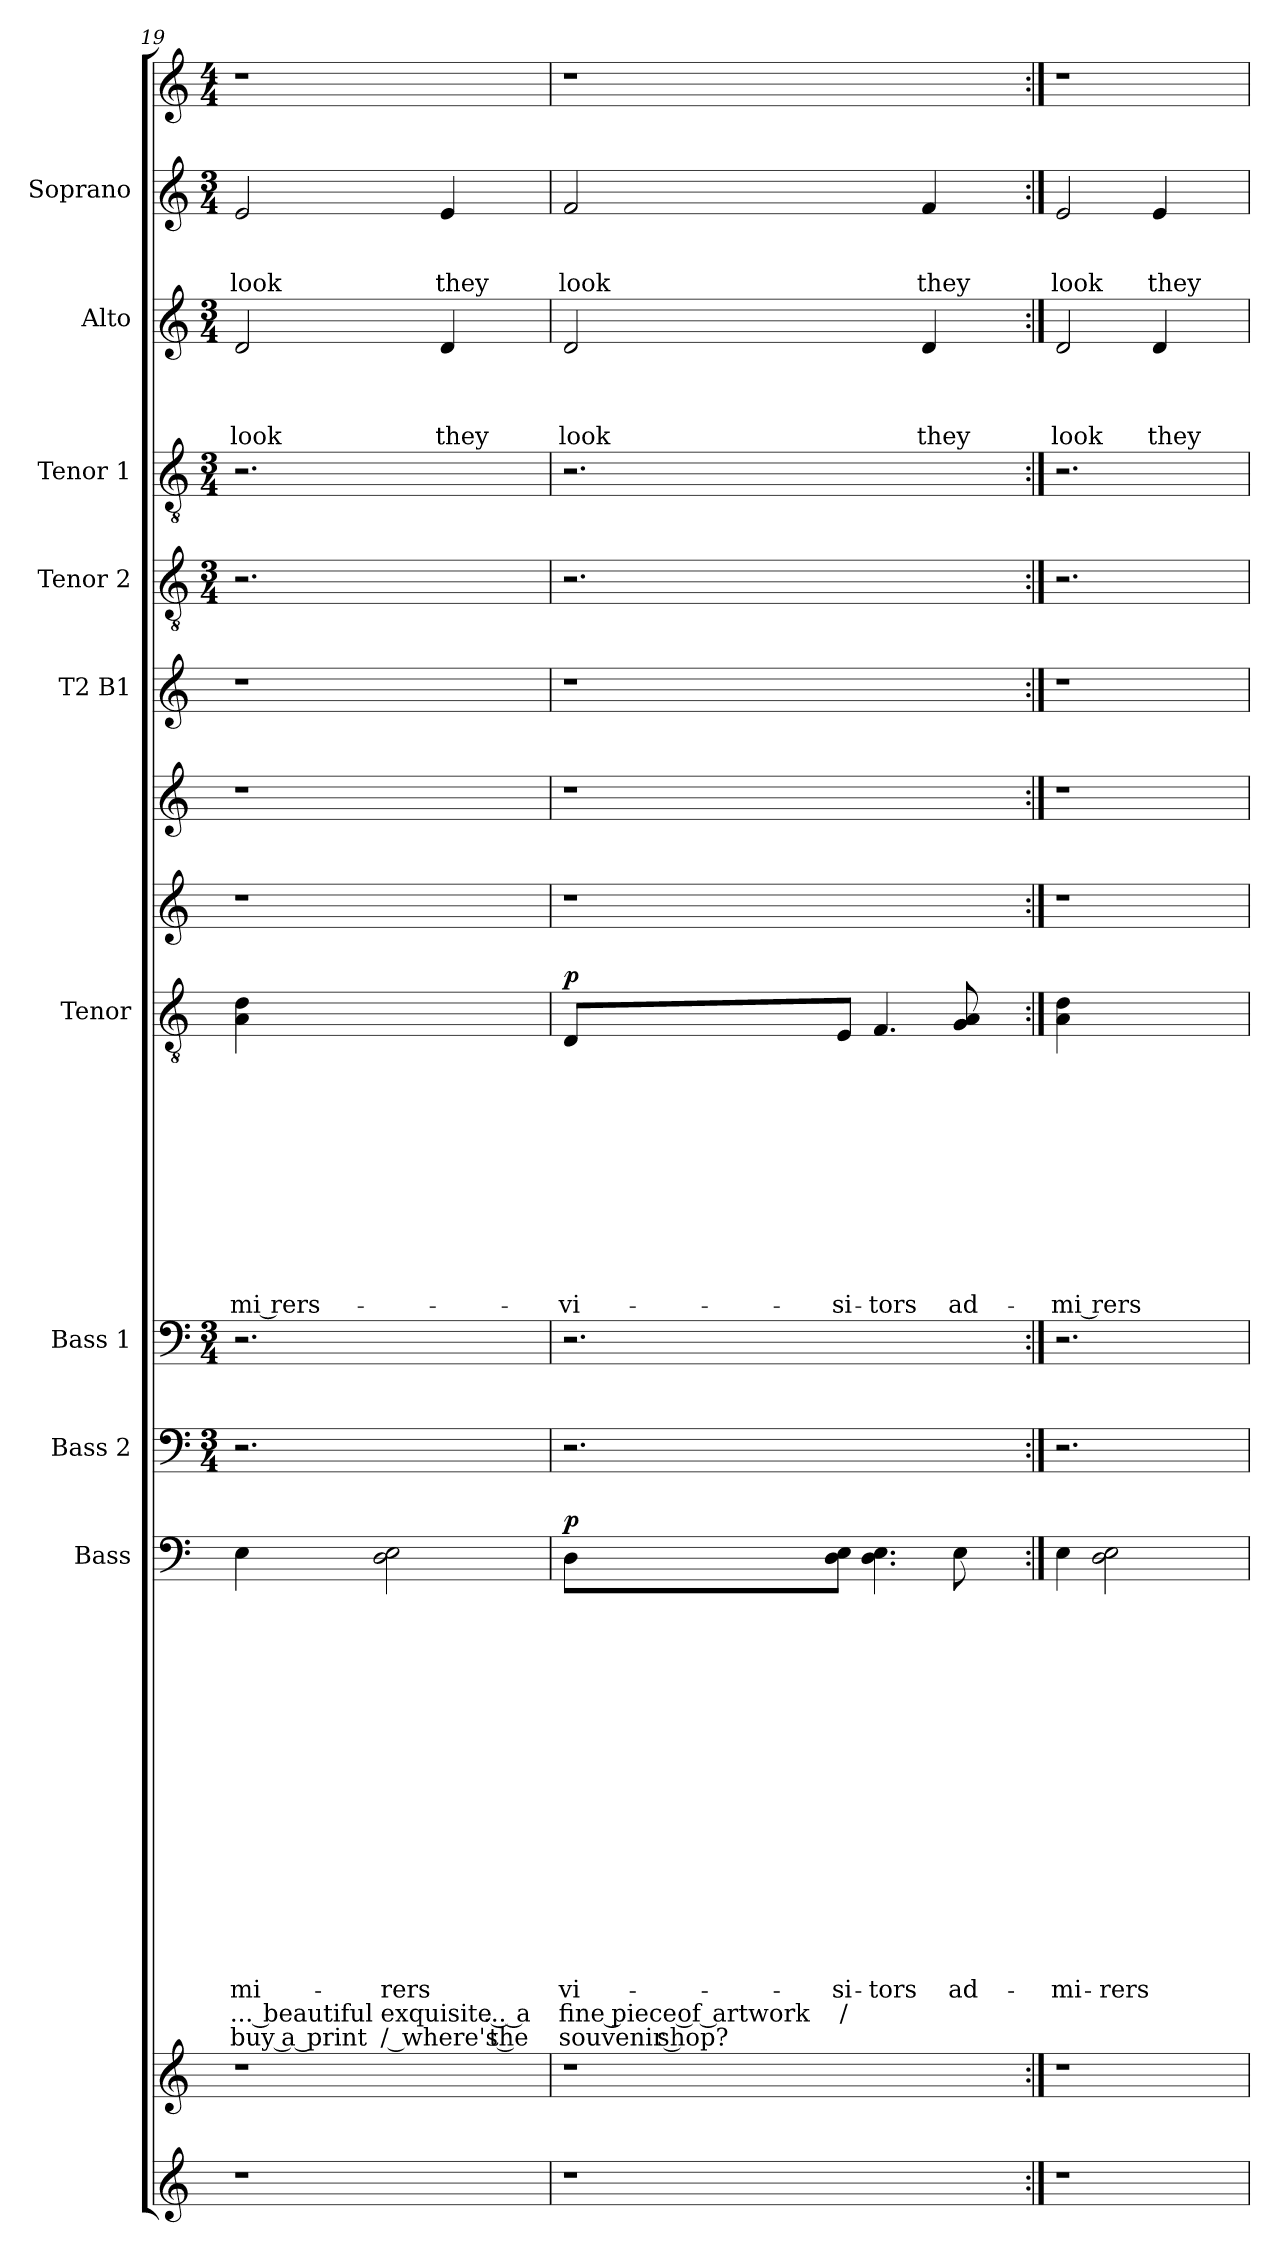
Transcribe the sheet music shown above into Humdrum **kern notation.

**kern	**kern	**kern	**text	**text	**text	**text	**text	**text	**text	**text	**text	**text	**text	**text	**text	**text	**text	**text	**text	**text	**text	**dynam	**kern	**kern	**kern	**text	**text	**text	**text	**text	**text	**text	**text	**text	**text	**text	**dynam	**kern	**kern	**kern	**kern	**kern	**kern	**text	**text	**text	**text	**kern	**text	**text	**text	**kern
*part14	*part13	*part12	*part12	*part12	*part12	*part12	*part12	*part12	*part12	*part12	*part12	*part12	*part12	*part12	*part12	*part12	*part12	*part12	*part12	*part12	*part12	*part12	*part11	*part10	*part9	*part9	*part9	*part9	*part9	*part9	*part9	*part9	*part9	*part9	*part9	*part9	*part9	*part8	*part7	*part6	*part5	*part4	*part3	*part3	*part3	*part3	*part3	*part2	*part2	*part2	*part2	*part1
*staff14	*staff13	*staff12	*staff12	*staff12	*staff12	*staff12	*staff12	*staff12	*staff12	*staff12	*staff12	*staff12	*staff12	*staff12	*staff12	*staff12	*staff12	*staff12	*staff12	*staff12	*staff12	*staff12	*staff11	*staff10	*staff9	*staff9	*staff9	*staff9	*staff9	*staff9	*staff9	*staff9	*staff9	*staff9	*staff9	*staff9	*staff9	*staff8	*staff7	*staff6	*staff5	*staff4	*staff3	*staff3	*staff3	*staff3	*staff3	*staff2	*staff2	*staff2	*staff2	*staff1
*	*	*I"Bass	*	*	*	*	*	*	*	*	*	*	*	*	*	*	*	*	*	*	*	*	*I"Bass 2	*I"Bass 1	*I"Tenor	*	*	*	*	*	*	*	*	*	*	*	*	*	*	*I"T2 B1	*I"Tenor 2	*I"Tenor 1	*I"Alto	*	*	*	*	*I"Soprano	*	*	*	*
*	*	*I'B	*	*	*	*	*	*	*	*	*	*	*	*	*	*	*	*	*	*	*	*	*I'B2	*I'B1	*I'T	*	*	*	*	*	*	*	*	*	*	*	*	*	*	*	*I'T2	*I'T1	*I'A	*	*	*	*	*I'S	*	*	*	*
*clefG2	*clefG2	*clefF4	*	*	*	*	*	*	*	*	*	*	*	*	*	*	*	*	*	*	*	*	*clefF4	*clefF4	*clefGv2	*	*	*	*	*	*	*	*	*	*	*	*	*clefG2	*clefG2	*clefG2	*clefGv2	*clefGv2	*clefG2	*	*	*	*	*clefG2	*	*	*	*clefG2
*k[]	*k[]	*k[]	*	*	*	*	*	*	*	*	*	*	*	*	*	*	*	*	*	*	*	*	*k[]	*k[]	*k[]	*	*	*	*	*	*	*	*	*	*	*	*	*k[]	*k[]	*k[]	*k[]	*k[]	*k[]	*	*	*	*	*k[]	*	*	*	*k[]
*C:	*C:	*C:	*	*	*	*	*	*	*	*	*	*	*	*	*	*	*	*	*	*	*	*	*C:	*C:	*C:	*	*	*	*	*	*	*	*	*	*	*	*	*C:	*C:	*C:	*C:	*C:	*C:	*	*	*	*	*C:	*	*	*	*C:
*	*	*	*	*	*	*	*	*	*	*	*	*	*	*	*	*	*	*	*	*	*	*	*M3/4	*M3/4	*	*	*	*	*	*	*	*	*	*	*	*	*	*	*	*	*M3/4	*M3/4	*M3/4	*	*	*	*	*M3/4	*	*	*	*M4/4
=19	=19	=19	=19	=19	=19	=19	=19	=19	=19	=19	=19	=19	=19	=19	=19	=19	=19	=19	=19	=19	=19	=19	=19	=19	=19	=19	=19	=19	=19	=19	=19	=19	=19	=19	=19	=19	=19	=19	=19	=19	=19	=19	=19	=19	=19	=19	=19	=19	=19	=19	=19	=19
!	!	!LO:N:head=solid	!	!	!	!	!	!	!	!	!	!	!	!	!	!	!	!	!LO:LY:b	!LO:LY:b	!LO:LY:b	!	!	!	!	!	!	!	!	!	!	!	!	!	!	!LO:LY:b	!	!	!	!	!	!	!	!	!	!	!LO:LY:b	!	!	!	!LO:LY:b	!
1r	1r	4E\	.	.	.	.	.	.	.	.	.	.	.	.	.	.	.	.	-mi-	... beautiful	buy a print	.	2.r	2.r	4A\ 4d\	.	.	.	.	.	.	.	.	.	.	-mi rers-	.	1r	1r	1r	2.r	2.r	2d/	.	.	.	look	2e/	.	.	look	1r
!	!	!	!	!	!	!	!	!	!	!	!	!	!	!	!	!	!	!	!LO:LY:b:rj	!LO:LY:b:rj	!LO:LY:b:rj	!	!	!	!	!	!	!	!	!	!	!	!	!	!	!	!	!	!	!	!	!	!	!	!	!	!	!	!	!	!	!
.	.	2D\ 2E\	.	.	.	.	.	.	.	.	.	.	.	.	.	.	.	.	-rers	exquisite ... a	-/ where's the	.	.	.	2.ryy	.	.	.	.	.	.	.	.	.	.	.	.	.	.	.	.	.	.	.	.	.	.	.	.	.	.	.
!	!	!	!	!	!	!	!	!	!	!	!	!	!	!	!	!	!	!	!	!	!	!	!	!	!	!	!	!	!	!	!	!	!	!	!	!	!	!	!	!	!	!	!	!	!	!	!LO:LY:b	!	!	!	!LO:LY:b	!
.	.	.	.	.	.	.	.	.	.	.	.	.	.	.	.	.	.	.	.	.	.	.	.	.	.	.	.	.	.	.	.	.	.	.	.	.	.	.	.	.	.	.	4d/	.	.	.	they	4e/	.	.	they	.
.	.	4ryy	.	.	.	.	.	.	.	.	.	.	.	.	.	.	.	.	.	.	.	.	4ryy	4ryy	.	.	.	.	.	.	.	.	.	.	.	.	.	.	.	.	4ryy	4ryy	4ryy	.	.	.	.	4ryy	.	.	.	.
=20	=20	=20	=20	=20	=20	=20	=20	=20	=20	=20	=20	=20	=20	=20	=20	=20	=20	=20	=20	=20	=20	=20	=20	=20	=20	=20	=20	=20	=20	=20	=20	=20	=20	=20	=20	=20	=20	=20	=20	=20	=20	=20	=20	=20	=20	=20	=20	=20	=20	=20	=20	=20
!	!	!	!	!	!	!	!	!	!	!	!	!	!	!	!	!	!	!	!LO:LY:b	!LO:LY:b	!LO:LY:b	!LO:DY:a	!	!	!	!	!	!	!	!	!	!	!	!	!	!LO:LY:b	!LO:DY:a	!	!	!	!	!	!	!	!	!	!LO:LY:b	!	!	!	!LO:LY:b	!
1r	1r	8D\L	.	.	.	.	.	.	.	.	.	.	.	.	.	.	.	.	vi-	fine piece of artwork	souvenir shop?	p	2.r	2.r	8D/L	.	.	.	.	.	.	.	.	.	.	-vi-	p	1r	1r	1r	2.r	2.r	2d/	.	.	.	look	2f/	.	.	look	1r
!	!	!	!	!	!	!	!	!	!	!	!	!	!	!	!	!	!	!	!LO:LY:b	!LO:LY:b	!	!	!	!	!	!	!	!	!	!	!	!	!	!	!	!LO:LY:b	!	!	!	!	!	!	!	!	!	!	!	!	!	!	!	!
.	.	8D\ 8E\J	.	.	.	.	.	.	.	.	.	.	.	.	.	.	.	.	-si-	/	.	.	.	.	8E/J	.	.	.	.	.	.	.	.	.	.	-si-	.	.	.	.	.	.	.	.	.	.	.	.	.	.	.	.
!	!	!	!	!	!	!	!	!	!	!	!	!	!	!	!	!	!	!	!LO:LY:b	!	!	!	!	!	!	!	!	!	!	!	!	!	!	!	!	!LO:LY:b	!	!	!	!	!	!	!	!	!	!	!	!	!	!	!	!
.	.	4.D\ 4.E\	.	.	.	.	.	.	.	.	.	.	.	.	.	.	.	.	-tors	.	.	.	.	.	4.F/	.	.	.	.	.	.	.	.	.	.	-tors	.	.	.	.	.	.	.	.	.	.	.	.	.	.	.	.
!	!	!	!	!	!	!	!	!	!	!	!	!	!	!	!	!	!	!	!	!	!	!	!	!	!	!	!	!	!	!	!	!	!	!	!	!	!	!	!	!	!	!	!	!	!	!	!LO:LY:b	!	!	!	!LO:LY:b	!
.	.	.	.	.	.	.	.	.	.	.	.	.	.	.	.	.	.	.	.	.	.	.	.	.	.	.	.	.	.	.	.	.	.	.	.	.	.	.	.	.	.	.	4d/	.	.	.	they	4f/	.	.	they	.
!	!	!LO:N:head=solid	!	!	!	!	!	!	!	!	!	!	!	!	!	!	!	!	!LO:LY:b	!	!	!	!	!	!	!	!	!	!	!	!	!	!	!	!	!LO:LY:b	!	!	!	!	!	!	!	!	!	!	!	!	!	!	!	!
.	.	8E\	.	.	.	.	.	.	.	.	.	.	.	.	.	.	.	.	ad-	.	.	.	.	.	8G/ 8A/	.	.	.	.	.	.	.	.	.	.	ad-	.	.	.	.	.	.	.	.	.	.	.	.	.	.	.	.
.	.	4ryy	.	.	.	.	.	.	.	.	.	.	.	.	.	.	.	.	.	.	.	.	4ryy	4ryy	4ryy	.	.	.	.	.	.	.	.	.	.	.	.	.	.	.	4ryy	4ryy	4ryy	.	.	.	.	4ryy	.	.	.	.
=21:|!	=21:|!	=21:|!	=21:|!	=21:|!	=21:|!	=21:|!	=21:|!	=21:|!	=21:|!	=21:|!	=21:|!	=21:|!	=21:|!	=21:|!	=21:|!	=21:|!	=21:|!	=21:|!	=21:|!	=21:|!	=21:|!	=21:|!	=21:|!	=21:|!	=21:|!	=21:|!	=21:|!	=21:|!	=21:|!	=21:|!	=21:|!	=21:|!	=21:|!	=21:|!	=21:|!	=21:|!	=21:|!	=21:|!	=21:|!	=21:|!	=21:|!	=21:|!	=21:|!	=21:|!	=21:|!	=21:|!	=21:|!	=21:|!	=21:|!	=21:|!	=21:|!	=21:|!
!	!	!LO:N:head=solid	!	!	!	!	!	!	!	!	!	!	!	!	!	!	!	!	!LO:LY:b	!	!	!	!	!	!	!	!	!	!	!	!	!	!	!	!	!LO:LY:b	!	!	!	!	!	!	!	!	!	!	!LO:LY:b	!	!	!	!LO:LY:b	!
1r	1r	4E\	.	.	.	.	.	.	.	.	.	.	.	.	.	.	.	.	-mi-	.	.	.	2.r	2.r	4A\ 4d\	.	.	.	.	.	.	.	.	.	.	-mi rers-	.	1r	1r	1r	2.r	2.r	2d/	.	.	.	look	2e/	.	.	look	1r
!	!	!	!	!	!	!	!	!	!	!	!	!	!	!	!	!	!	!	!LO:LY:b	!	!	!	!	!	!	!	!	!	!	!	!	!	!	!	!	!	!	!	!	!	!	!	!	!	!	!	!	!	!	!	!	!
.	.	2D\ 2E\	.	.	.	.	.	.	.	.	.	.	.	.	.	.	.	.	-rers	.	.	.	.	.	2.ryy	.	.	.	.	.	.	.	.	.	.	.	.	.	.	.	.	.	.	.	.	.	.	.	.	.	.	.
!	!	!	!	!	!	!	!	!	!	!	!	!	!	!	!	!	!	!	!	!	!	!	!	!	!	!	!	!	!	!	!	!	!	!	!	!	!	!	!	!	!	!	!	!	!	!	!LO:LY:b	!	!	!	!LO:LY:b	!
.	.	.	.	.	.	.	.	.	.	.	.	.	.	.	.	.	.	.	.	.	.	.	.	.	.	.	.	.	.	.	.	.	.	.	.	.	.	.	.	.	.	.	4d/	.	.	.	they	4e/	.	.	they	.
.	.	4ryy	.	.	.	.	.	.	.	.	.	.	.	.	.	.	.	.	.	.	.	.	4ryy	4ryy	.	.	.	.	.	.	.	.	.	.	.	.	.	.	.	.	4ryy	4ryy	4ryy	.	.	.	.	4ryy	.	.	.	.
=	=	=	=	=	=	=	=	=	=	=	=	=	=	=	=	=	=	=	=	=	=	=	=	=	=	=	=	=	=	=	=	=	=	=	=	=	=	=	=	=	=	=	=	=	=	=	=	=	=	=	=	=
*-	*-	*-	*-	*-	*-	*-	*-	*-	*-	*-	*-	*-	*-	*-	*-	*-	*-	*-	*-	*-	*-	*-	*-	*-	*-	*-	*-	*-	*-	*-	*-	*-	*-	*-	*-	*-	*-	*-	*-	*-	*-	*-	*-	*-	*-	*-	*-	*-	*-	*-	*-	*-
